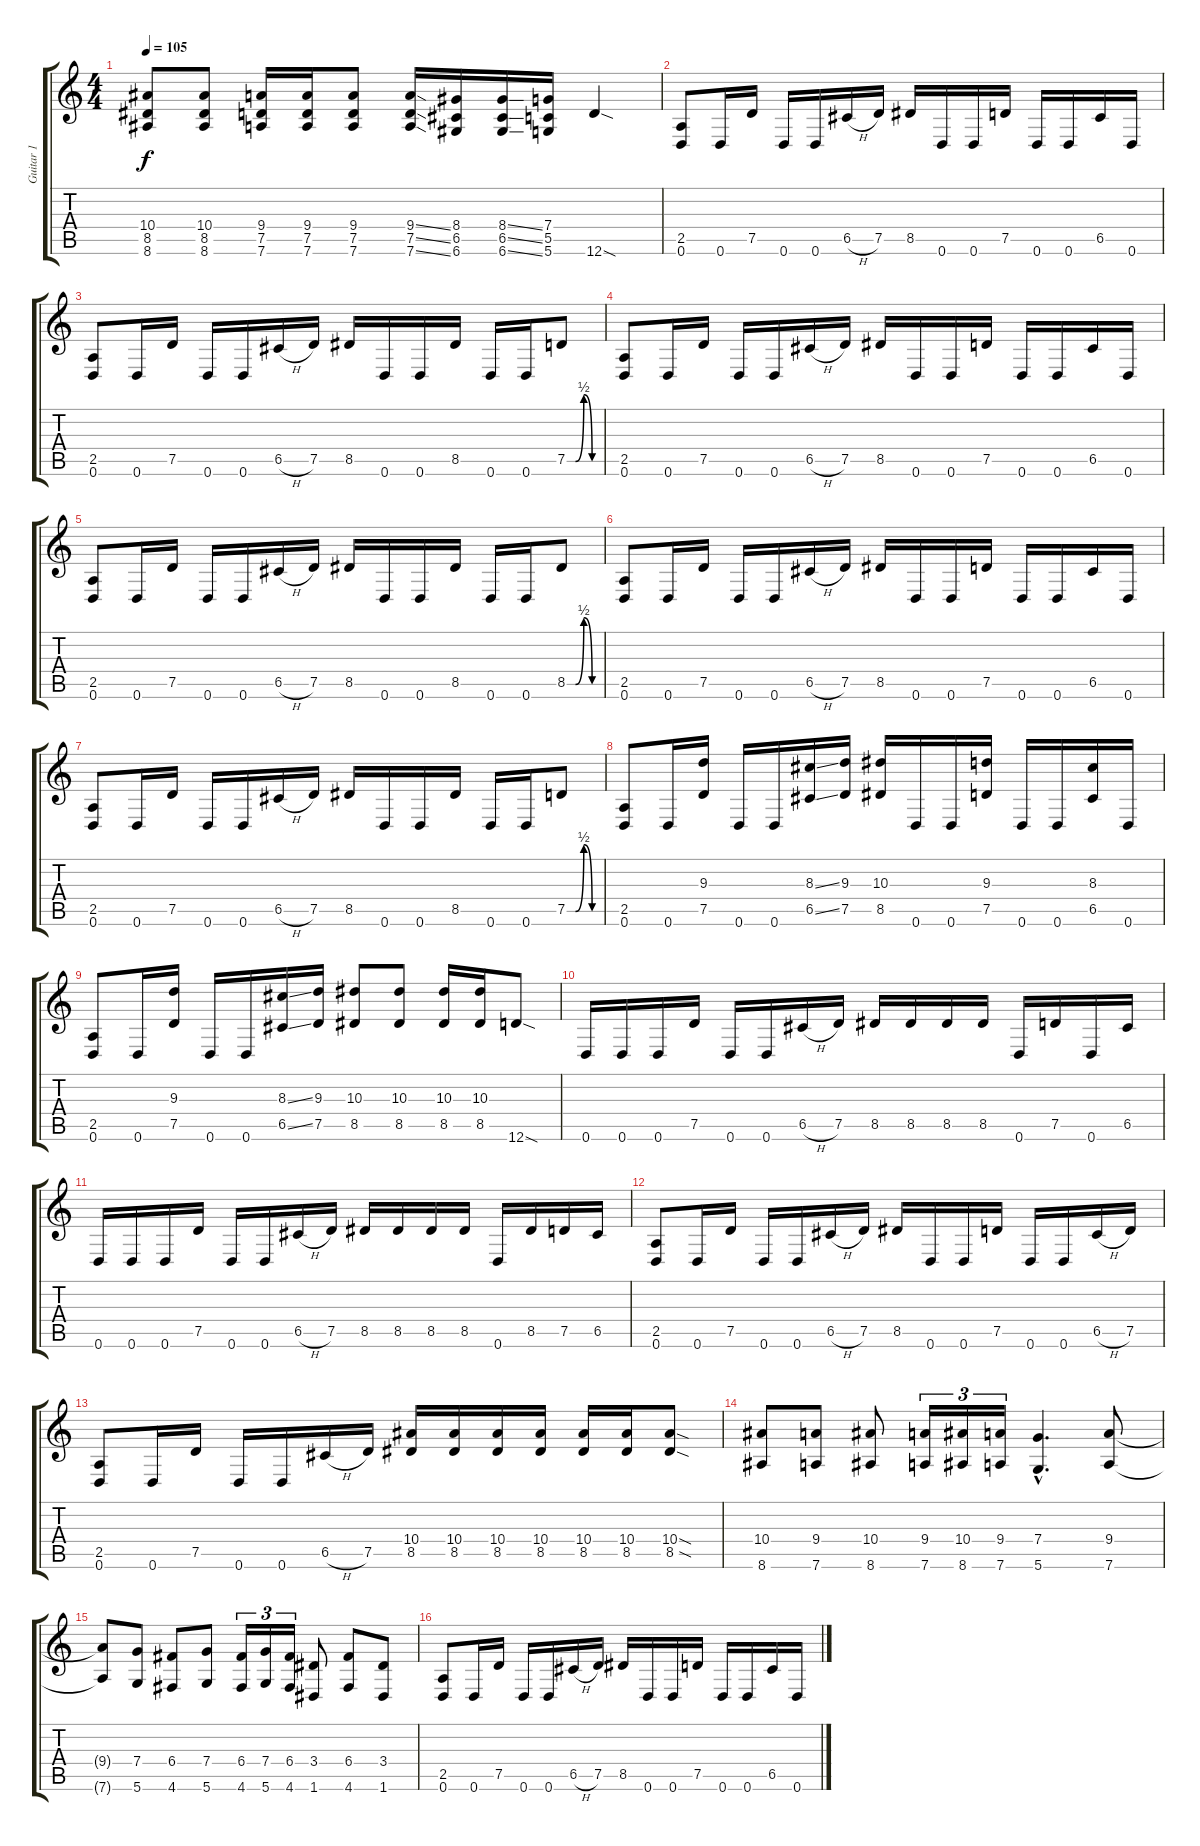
\track ("Guitar 1" "Guitar 1") {instrument overdrivenguitar}
\staff {score tabs}
\tuning (D4 A3 F3 C3 G2 D2) {hide}
\ts (4 4)
\tempo 105
\clef g2
\ks c
(10.4 8.5 8.6).8{dy f} (10.4 8.5 8.6).8 (9.4 7.5 7.6).16 (9.4 7.5 7.6).16 (9.4 7.5 7.6).8 (9.4{ss} 7.5{ss} 7.6{ss}).16 (8.4 6.5 6.6).16 (8.4{ss} 6.5{ss} 6.6{ss}).16 (7.4 5.5 5.6).16 12.6{sod}.4 |
\section ("" "")
(2.5 0.6).8 0.6.16 7.5.16 0.6.16 0.6.16 6.5{h}.16 7.5.16 8.5.16 0.6.16 0.6.16 7.5.16 0.6.16 0.6.16 6.5.16 0.6.16 |
(2.5 0.6).8 0.6.16 7.5.16 0.6.16 0.6.16 6.5{h}.16 7.5.16 8.5.16 0.6.16 0.6.16 8.5.16 0.6.16 0.6.16 7.5{be (custom 0 0 15 0 30 2 45 0 60 0)}.8 |
(2.5 0.6).8 0.6.16 7.5.16 0.6.16 0.6.16 6.5{h}.16 7.5.16 8.5.16 0.6.16 0.6.16 7.5.16 0.6.16 0.6.16 6.5.16 0.6.16 |
(2.5 0.6).8 0.6.16 7.5.16 0.6.16 0.6.16 6.5{h}.16 7.5.16 8.5.16 0.6.16 0.6.16 8.5.16 0.6.16 0.6.16 8.5{be (custom 0 0 15 0 30 2 45 0 60 0)}.8 |
\section ("" "")
(2.5 0.6).8 0.6.16 7.5.16 0.6.16 0.6.16 6.5{h}.16 7.5.16 8.5.16 0.6.16 0.6.16 7.5.16 0.6.16 0.6.16 6.5.16 0.6.16 |
(2.5 0.6).8 0.6.16 7.5.16 0.6.16 0.6.16 6.5{h}.16 7.5.16 8.5.16 0.6.16 0.6.16 8.5.16 0.6.16 0.6.16 7.5{be (custom 0 0 15 0 30 2 45 0 60 0)}.8 |
(2.5 0.6).8 0.6.16 (9.3 7.5).16 0.6.16 0.6.16 (8.3{ss} 6.5{ss}).16 (9.3 7.5).16 (10.3 8.5).16 0.6.16 0.6.16 (9.3 7.5).16 0.6.16 0.6.16 (8.3 6.5).16 0.6.16 |
(2.5 0.6).8 0.6.16 (9.3 7.5).16 0.6.16 0.6.16 (8.3{ss} 6.5{ss}).16 (9.3 7.5).16 (10.3 8.5).8 (10.3 8.5).8 (10.3 8.5).16 (10.3 8.5).16 12.6{sod}.8 |
\section ("" "")
0.6.16 0.6.16 0.6.16 7.5.16 0.6.16 0.6.16 6.5{h}.16 7.5.16 8.5.16 8.5.16 8.5.16 8.5.16 0.6.16 7.5.16 0.6.16 6.5.16 |
0.6.16 0.6.16 0.6.16 7.5.16 0.6.16 0.6.16 6.5{h}.16 7.5.16 8.5.16 8.5.16 8.5.16 8.5.16 0.6.16 8.5.16 7.5.16 6.5.16 |
(2.5 0.6).8 0.6.16 7.5.16 0.6.16 0.6.16 6.5{h}.16 7.5.16 8.5.16 0.6.16 0.6.16 7.5.16 0.6.16 0.6.16 6.5{h}.16 7.5.16 |
(2.5 0.6).8 0.6.16 7.5.16 0.6.16 0.6.16 6.5{h}.16 7.5.16 (10.4 8.5).16 (10.4 8.5).16 (10.4 8.5).16 (10.4 8.5).16 (10.4 8.5).16 (10.4 8.5).16 (10.4{sod} 8.5{sod}).8 |
\section ("" "")
(10.4 8.6).8 (9.4 7.6).8 (10.4 8.6).8 (9.4 7.6).16{tu (3 2)} (10.4 8.6).16{tu (3 2)} (9.4 7.6).16{tu (3 2)} (7.4{hac} 5.6{hac}).4{d} (9.4 7.6).8 |
(9.4{t} 7.6{t}).8 (7.4 5.6).8 (6.4 4.6).8 (7.4 5.6).8 (6.4 4.6).16{tu (3 2)} (7.4 5.6).16{tu (3 2)} (6.4 4.6).16{tu (3 2)} (3.4 1.6).8 (6.4 4.6).8 (3.4 1.6).8 |
(2.5 0.6).8 0.6.16 7.5.16 0.6.16 0.6.16 6.5{h}.16 7.5.16 8.5.16 0.6.16 0.6.16 7.5.16 0.6.16 0.6.16 6.5.16 0.6.16
